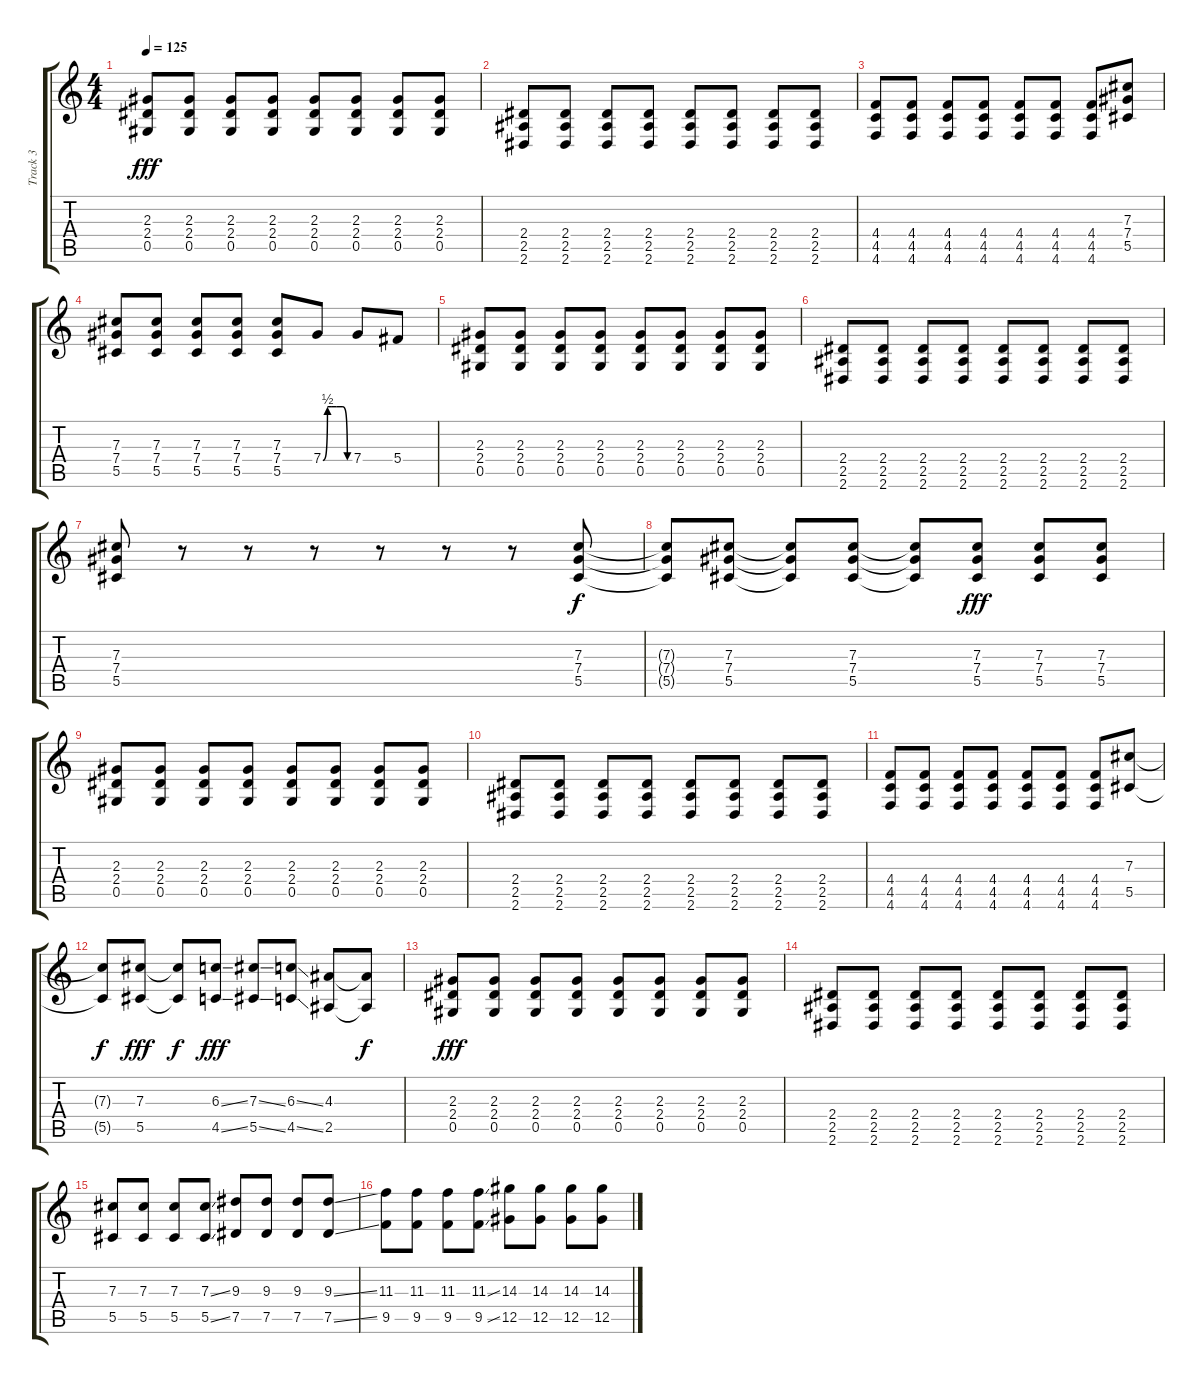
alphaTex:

\track ("Track 3" "Track 3") {instrument distortionguitar}
\staff {score tabs}
\tuning (Eb4 Bb3 Gb3 Db3 Ab2 Db2) {hide}
\ts (4 4)
\tempo 125
\clef g2
\ks c
(2.3 2.4 0.5).8{dy fff} (2.3 2.4 0.5).8 (2.3 2.4 0.5).8 (2.3 2.4 0.5).8 (2.3 2.4 0.5).8 (2.3 2.4 0.5).8 (2.3 2.4 0.5).8 (2.3 2.4 0.5).8 |
(2.4 2.5 2.6).8 (2.4 2.5 2.6).8 (2.4 2.5 2.6).8 (2.4 2.5 2.6).8 (2.4 2.5 2.6).8 (2.4 2.5 2.6).8 (2.4 2.5 2.6).8 (2.4 2.5 2.6).8 |
(4.4 4.5 4.6).8 (4.4 4.5 4.6).8 (4.4 4.5 4.6).8 (4.4 4.5 4.6).8 (4.4 4.5 4.6).8 (4.4 4.5 4.6).8 (4.4 4.5 4.6).8 (7.3 7.4 5.5).8 |
(7.3 7.4 5.5).8 (7.3 7.4 5.5).8 (7.3 7.4 5.5).8 (7.3 7.4 5.5).8 (7.3 7.4 5.5).8 7.4{be (custom 0 0 10 2 20 2 30 2 45 2 55 0 60 0)}.8 7.4.8 5.4.8 |
(2.3 2.4 0.5).8 (2.3 2.4 0.5).8 (2.3 2.4 0.5).8 (2.3 2.4 0.5).8 (2.3 2.4 0.5).8 (2.3 2.4 0.5).8 (2.3 2.4 0.5).8 (2.3 2.4 0.5).8 |
(2.4 2.5 2.6).8 (2.4 2.5 2.6).8 (2.4 2.5 2.6).8 (2.4 2.5 2.6).8 (2.4 2.5 2.6).8 (2.4 2.5 2.6).8 (2.4 2.5 2.6).8 (2.4 2.5 2.6).8 |
(7.3 7.4 5.5).8 r.8 r.8 r.8 r.8 r.8 r.8 (7.3 7.4 5.5).8{dy f} |
(7.3{t} 7.4{t} 5.5{t}).8 (7.3 7.4 5.5).8 (7.3{t} 7.4{t} 5.5{t}).8 (7.3 7.4 5.5).8 (7.3{t} 7.4{t} 5.5{t}).8 (7.3 7.4 5.5).8{dy fff} (7.3 7.4 5.5).8 (7.3 7.4 5.5).8 |
(2.3 2.4 0.5).8 (2.3 2.4 0.5).8 (2.3 2.4 0.5).8 (2.3 2.4 0.5).8 (2.3 2.4 0.5).8 (2.3 2.4 0.5).8 (2.3 2.4 0.5).8 (2.3 2.4 0.5).8 |
(2.4 2.5 2.6).8 (2.4 2.5 2.6).8 (2.4 2.5 2.6).8 (2.4 2.5 2.6).8 (2.4 2.5 2.6).8 (2.4 2.5 2.6).8 (2.4 2.5 2.6).8 (2.4 2.5 2.6).8 |
(4.4 4.5 4.6).8 (4.4 4.5 4.6).8 (4.4 4.5 4.6).8 (4.4 4.5 4.6).8 (4.4 4.5 4.6).8 (4.4 4.5 4.6).8 (4.4 4.5 4.6).8 (7.3 5.5).8 |
(7.3{t} 5.5{t}).8{dy f} (7.3 5.5).8{dy fff} (7.3{t} 5.5{t}).8{dy f} (6.3{ss} 4.5{ss}).8{dy fff} (7.3{ss} 5.5{ss}).8 (6.3{ss} 4.5{ss}).8 (4.3 2.5).8 (4.3{t} 2.5{t}).8{dy f} |
(2.3 2.4 0.5).8{dy fff} (2.3 2.4 0.5).8 (2.3 2.4 0.5).8 (2.3 2.4 0.5).8 (2.3 2.4 0.5).8 (2.3 2.4 0.5).8 (2.3 2.4 0.5).8 (2.3 2.4 0.5).8 |
(2.4 2.5 2.6).8 (2.4 2.5 2.6).8 (2.4 2.5 2.6).8 (2.4 2.5 2.6).8 (2.4 2.5 2.6).8 (2.4 2.5 2.6).8 (2.4 2.5 2.6).8 (2.4 2.5 2.6).8 |
(7.3 5.5).8 (7.3 5.5).8 (7.3 5.5).8 (7.3{ss} 5.5{ss}).8 (9.3 7.5).8 (9.3 7.5).8 (9.3 7.5).8 (9.3{ss} 7.5{ss}).8 |
(11.3 9.5).8 (11.3 9.5).8 (11.3 9.5).8 (11.3{ss} 9.5{ss}).8 (14.3 12.5).8 (14.3 12.5).8 (14.3 12.5).8 (14.3 12.5).8
